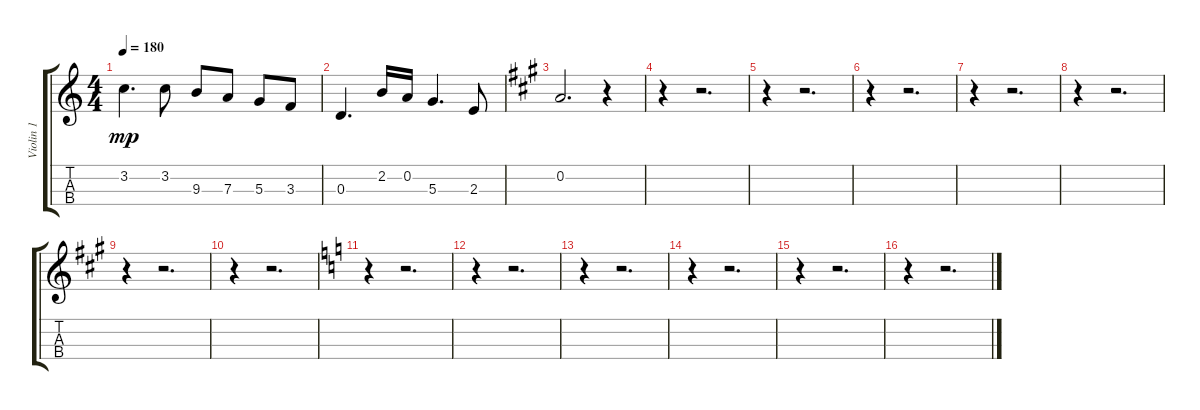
\track ("Violin 1" "Violin 1") {instrument violin}
\staff {score tabs}
\tuning (E5 A4 D4 G3) {hide}
\ts (4 4)
\tempo 180
\clef g2
\ks c
3.2.4{d dy mp} 3.2.8 9.3.8 7.3.8 5.3.8 3.3.8 |
0.3.4{d} 2.2.16 0.2.16 5.3.4{d} 2.3.8 |
\ks a
0.2.2{d} r.4 |
r.4 r.2{d} |
r.4 r.2{d} |
r.4 r.2{d} |
r.4 r.2{d} |
r.4 r.2{d} |
r.4 r.2{d} |
r.4 r.2{d} |
\ks c
r.4 r.2{d} |
r.4 r.2{d} |
r.4 r.2{d} |
r.4 r.2{d} |
r.4 r.2{d} |
r.4 r.2{d}
